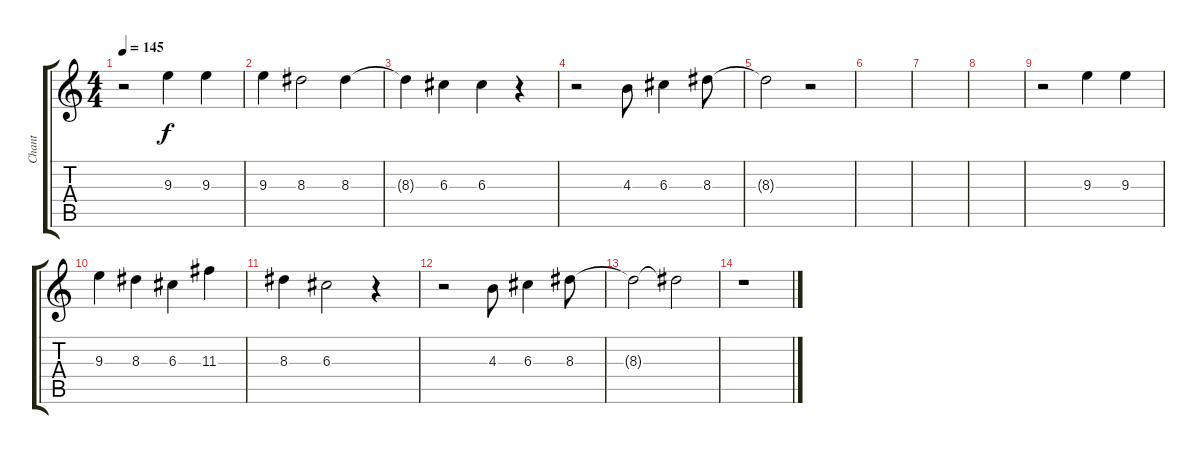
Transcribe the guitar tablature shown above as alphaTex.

\track ("Chant" "Chant") {instrument acousticguitarnylon}
\staff {score tabs}
\tuning (E4 B3 G3 D3 A2 E2) {hide}
\ts (4 4)
\tempo 145
\clef g2
\ks c
r.2{dy f} 9.3.4 9.3.4 |
9.3.4 8.3.2 8.3.4 |
8.3{t}.4 6.3.4 6.3.4 r.4 |
r.2 4.3.8 6.3.4 8.3.8 |
8.3{t}.2 r.2 |
|
|
|
r.2 9.3.4 9.3.4 |
9.3.4 8.3.4 6.3.4 11.3.4 |
8.3.4 6.3.2 r.4 |
r.2 4.3.8 6.3.4 8.3.8 |
8.3{t}.2 8.3{t}.2 |
r.1
